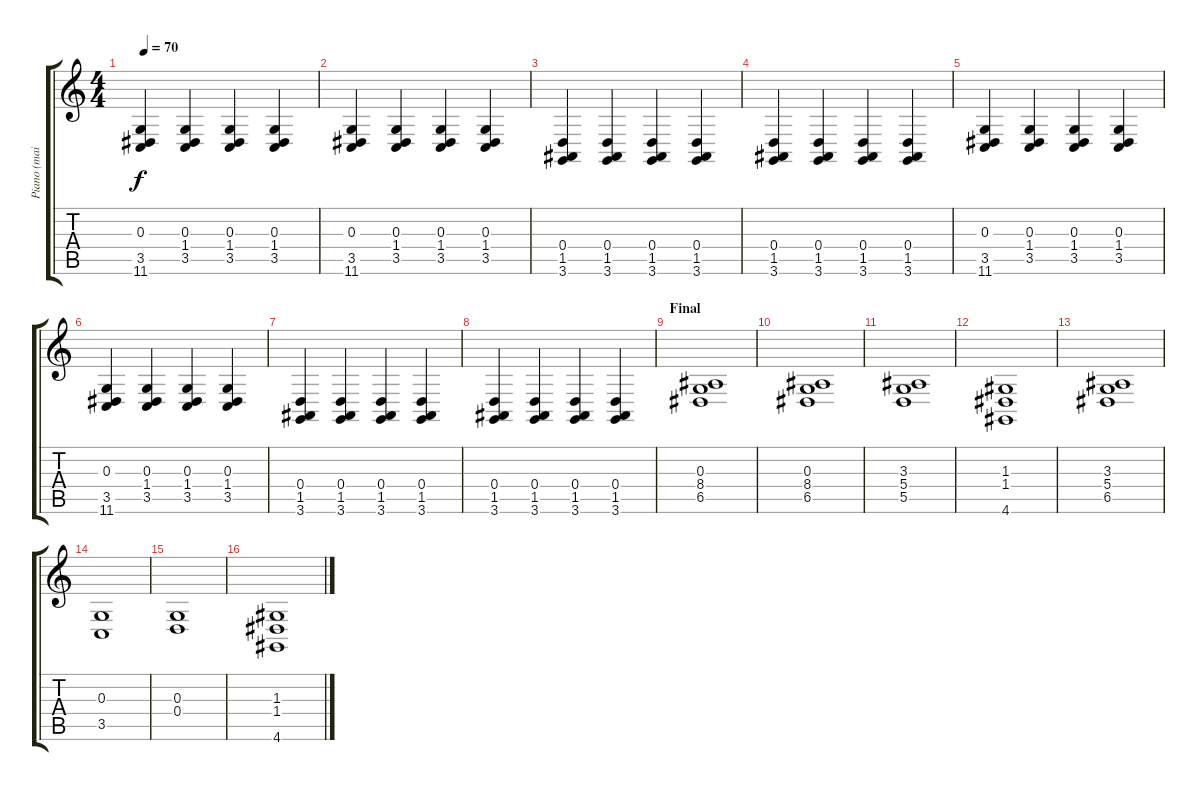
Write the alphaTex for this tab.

\track ("Piano (main gauche)" "Piano (mai") {instrument acousticgrandpiano}
\staff {score tabs}
\tuning (E4 B3 G3 D3 A2 E2) {hide}
\ts (4 4)
\tempo 70
\clef g2
\ks c
(0.3 3.5 11.6).4{dy f} (0.3 1.4 3.5).4 (0.3 1.4 3.5).4 (0.3 1.4 3.5).4 |
(0.3 3.5 11.6).4 (0.3 1.4 3.5).4 (0.3 1.4 3.5).4 (0.3 1.4 3.5).4 |
(0.4 1.5 3.6).4 (0.4 1.5 3.6).4 (0.4 1.5 3.6).4 (0.4 1.5 3.6).4 |
(0.4 1.5 3.6).4 (0.4 1.5 3.6).4 (0.4 1.5 3.6).4 (0.4 1.5 3.6).4 |
(0.3 3.5 11.6).4 (0.3 1.4 3.5).4 (0.3 1.4 3.5).4 (0.3 1.4 3.5).4 |
(0.3 3.5 11.6).4 (0.3 1.4 3.5).4 (0.3 1.4 3.5).4 (0.3 1.4 3.5).4 |
(0.4 1.5 3.6).4 (0.4 1.5 3.6).4 (0.4 1.5 3.6).4 (0.4 1.5 3.6).4 |
(0.4 1.5 3.6).4 (0.4 1.5 3.6).4 (0.4 1.5 3.6).4 (0.4 1.5 3.6).4 |
\section ("" "Final")
(0.3 8.4 6.5).1 |
(0.3 8.4 6.5).1 |
(3.3 5.4 5.5).1 |
(1.3 1.4 4.6).1 |
(3.3 5.4 6.5).1 |
(0.3 3.5).1 |
(0.3 0.4).1 |
(1.3 1.4 4.6).1
